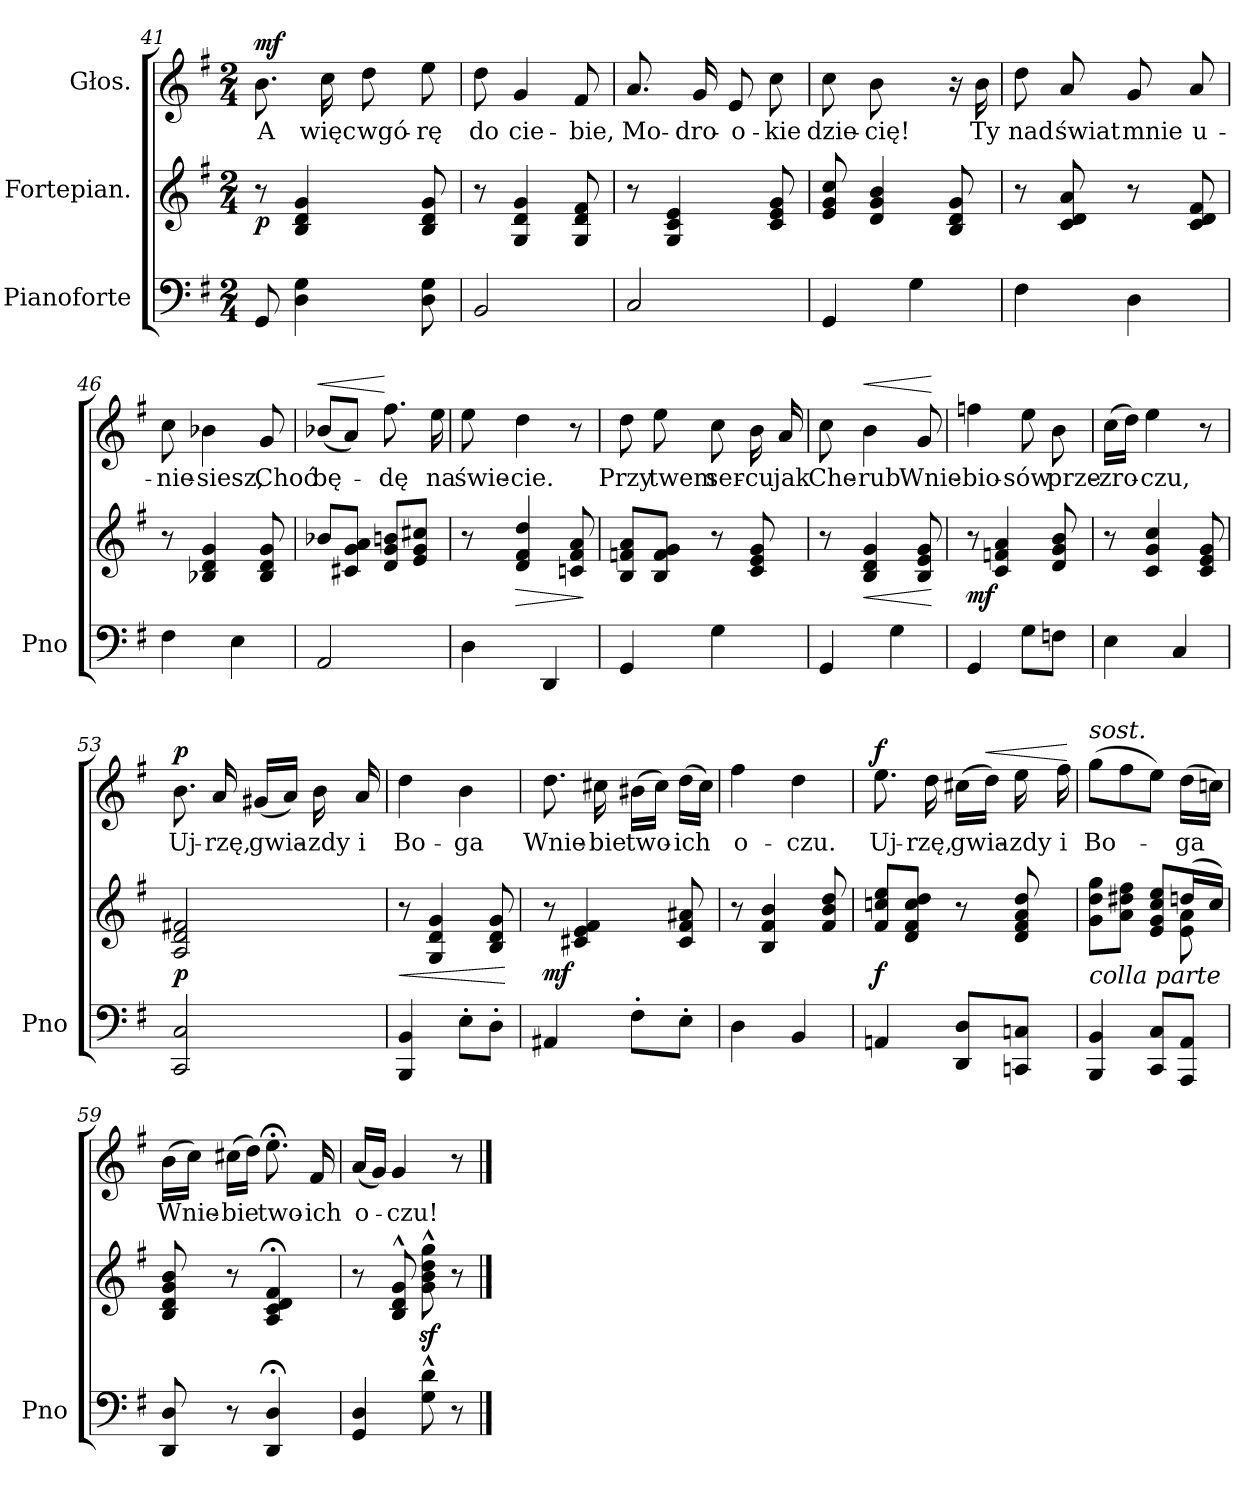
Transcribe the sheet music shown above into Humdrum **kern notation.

**kern	**kern	**dynam	**kern	**text	**dynam
*part3	*part2	*part2	*part1	*part1	*part1
*staff3	*staff2	*staff2	*staff1	*staff1	*staff1
*I"Pianoforte	*I"Fortepian.	*	*I"Głos.	*	*
*I'Pno	*	*	*	*	*
*clefF4	*clefG2	*	*clefG2	*	*
*k[f#]	*k[f#]	*	*k[f#]	*	*
*G:	*G:	*	*G:	*	*
*M2/4	*M2/4	*	*M2/4	*	*
=41	=41	=41	=41	=41	=41
!	!	!	!	!	!LO:DY:a
8GG/	8r	p	8.b\	A	mf
4D\ 4G\	4B/ 4d/ 4g/	.	.	.	.
.	.	.	16cc\	więc	.
.	.	.	8dd\	wgó-	.
8D\ 8G\	8B/ 8d/ 8g/	.	8ee\	-rę	.
=42	=42	=42	=42	=42	=42
2BB/	8r	.	8dd\	do	.
.	4G/ 4d/ 4g/	.	4g/	cie-	.
.	8G/ 8d/ 8f#/	.	8f#/	-bie,	.
=43	=43	=43	=43	=43	=43
2C/	8r	.	8.a/	Mo-	.
.	4G/ 4c/ 4e/	.	.	.	.
.	.	.	16g/	-dro-	.
.	.	.	8e/	-o-	.
.	8c/ 8e/ 8g/	.	8cc\	-kie	.
=44	=44	=44	=44	=44	=44
4GG/	8e/ 8g/ 8cc/	.	8cc\	dzie-	.
.	4d/ 4g/ 4b/	.	8b\	-cię!	.
4G\	.	.	8ryy	.	.
.	8B/ 8d/ 8g/	.	16r	.	.
.	.	.	16b\	Ty	.
=45	=45	=45	=45	=45	=45
4F#\	8r	.	8dd\	nad	.
.	8c/ 8d/ 8a/	.	8a/	świat	.
4D\	8r	.	8g/	mnie	.
.	8c/ 8d/ 8f#/	.	8a/	u-	.
=46	=46	=46	=46	=46	=46
4F#\	8r	.	8cc\	-nie-	.
.	4B-X/ 4d/ 4g/	.	4b-X\	-siesz,	.
4E\	.	.	.	.	.
.	8B-/ 8d/ 8g/	.	8g/	Choć	.
=47	=47	=47	=47	=47	=47
!	!	!	!	!	!LO:HP:a
2AA/	8b-X/L	.	(8b-X/L	bę-	<
.	8c#X/ 8g/ 8a/J	.	8a/J)	.	.
.	8d/ 8g/ 8bn/L	.	8.ff#\	-dę	[
.	8e/ 8g/ 8cc#X/J	.	.	.	.
.	.	.	16ee\	na	.
=48	=48	=48	=48	=48	=48
4D\	8r	.	8ee\	świe-	.
!	!	!LO:HP:b	!	!	!
.	4d/ 4f#/ 4dd/	>	4dd\	-cie.	.
4DD/	.	.	.	.	.
.	8cn/ 8f#/ 8a/	.	8r	.	.
.	.	]	.	.	.
=49	=49	=49	=49	=49	=49
4GG/	8B/ 8fn/ 8a/L	.	8dd\	Przy	.
.	8B/ 8f/ 8g/J	.	8ee\	twem	.
4G\	8r	.	8cc\	ser-	.
.	8c/ 8e/ 8g/	.	16b\	-cu	.
.	.	.	16a/	jak	.
=50	=50	=50	=50	=50	=50
4GG/	8r	.	8cc\	Che-	.
!	!	!LO:HP:b	!	!	!LO:HP:a
.	4B/ 4d/ 4g/	<	4b\	-rub	<
4G\	.	.	.	.	.
.	8B/ 8e/ 8g/	.	8g/	Wnie-	.
.	.	[	.	.	[
=51	=51	=51	=51	=51	=51
4GG/	8r	mf	4ffn\	-bio-	.
.	4c/ 4fn/ 4a/	.	.	.	.
8G\L	.	.	8ee\	-sów	.
8Fn\J	8d/ 8g/ 8b/	.	8b\	prze-	.
=52	=52	=52	=52	=52	=52
4E\	8r	.	(16cc\LL	-zro-	.
.	.	.	16dd\JJ)	.	.
.	4c/ 4g/ 4cc/	.	4ee\	-czu,	.
4C/	.	.	.	.	.
.	8c/ 8e/ 8g/	.	8r	.	.
=53	=53	=53	=53	=53	=53
!	!	!	!	!	!LO:DY:a
2CC/ 2C/	2A/ 2d/ 2f#X/	p	8.b\	Uj-	p
.	.	.	16a/	-rzę,	.
.	.	.	(16g#X/LL	gwia-	.
.	.	.	16a/JJ)	.	.
.	.	.	16b\	-zdy	.
.	.	.	16a/	i	.
=54	=54	=54	=54	=54	=54
!	!	!LO:HP:b	!	!	!
4BBB/ 4BB/	8r	<	4dd\	Bo-	.
.	4G/ 4d/ 4g/	.	.	.	.
8E'\L	.	.	4b\	-ga	.
8D'\J	8B/ 8d/ 8g/	.	.	.	.
.	.	[	.	.	.
=55	=55	=55	=55	=55	=55
4AA#X/	8r	mf	8.dd\	Wnie-	.
.	4c#X/ 4e/ 4f#/	.	.	.	.
.	.	.	16cc#X\	-bie	.
8F#'\L	.	.	(16b#X\LL	two-	.
.	.	.	16cc#\JJ)	.	.
8E'\J	8c#/ 8f#/ 8a#X/	.	(16dd\LL	-ich	.
.	.	.	16cc#\JJ)	.	.
=56	=56	=56	=56	=56	=56
4D\	8r	.	4ff#\	o-	.
.	4B/ 4f#/ 4b/	.	.	.	.
4BB/	.	.	4dd\	-czu.	.
.	8f#/ 8b/ 8dd/	.	.	.	.
=57	=57	=57	=57	=57	=57
!	!	!	!	!	!LO:DY:a
4AAn/	8f#/ 8ccn/ 8ee/L	f	8.ee\	Uj-	f
.	8d/ 8f#/ 8cc/ 8dd/J	.	.	.	.
.	.	.	16dd\	-rzę,	.
8DD/ 8D/L	8r	.	(16cc#X\LL	gwia-	.
!	!	!	!	!	!LO:HP:a
.	.	.	16dd\JJ)	.	<
8CCn/ 8Cn/J	8d/ 8f#/ 8a/ 8dd/	.	16ee\	-zdy	.
.	.	.	16ff#\	i	.
.	.	.	.	.	[
=58	=58	=58	=58	=58	=58
*	*^	*	*	*	*
!	!	!	!	!LO:TX:a:i:t=sost.	!	!
!	!LO:TX:b:i:t=colla parte	!	!	!	!	!
4BBB/ 4BB/	8g\ 8dd\ 8gg\L	4.ryy	.	(8gg\L	Bo-	.
.	8a\ 8dd#X\ 8ff#\J	.	.	8ff#\	.	.
8CC/ 8C/L	8e/ 8g/ 8cc/ 8ee/L	.	.	8ee\J)	.	.
8AAA/ 8AA/J	(16ddn/L	8e\ 8a\	.	(16dd\LL	-ga	.
.	16cc/JJ)	.	.	16ccn\JJ)	.	.
*	*v	*v	*	*	*	*
=59	=59	=59	=59	=59	=59
8DD/ 8D/	8B/ 8d/ 8g/ 8b/	.	(16b\LL	Wnie-	.
.	.	.	16cc\JJ)	.	.
8r	8r	.	(16cc#X\LL	-bie	.
.	.	.	16dd\JJ)	.	.
4DD;</ 4D;</	4A;</ 4c;</ 4d;</ 4f#;</	.	8.ee;<\	two-	.
.	.	.	16f#/	-ich	.
=60	=60	=60	=60	=60	=60
4GG/ 4D/	8r	.	(16a/LL	o-	.
.	.	.	16g/JJ)	.	.
.	8B^^/ 8d^^/ 8g^^/	.	4g/	-czu!	.
8G^^\ 8d^^\	8gz^^\ 8bz^^\ 8ddz^^\ 8ggz^^\	.	.	.	.
8r	8r	.	8r	.	.
==	==	==	==	==	==
*-	*-	*-	*-	*-	*-
